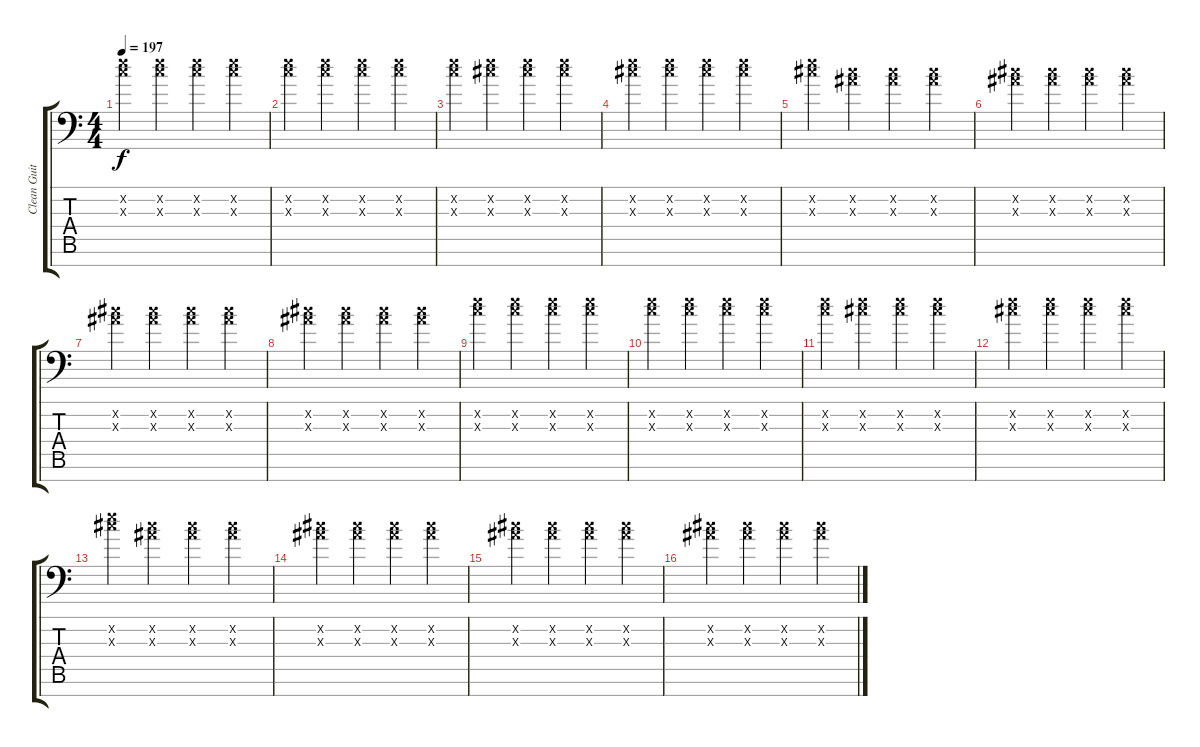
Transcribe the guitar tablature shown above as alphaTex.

\track ("Clean Guitar 1" "Clean Guit") {instrument electricguitarclean}
\staff {score tabs}
\tuning (C4 G3 D3 Bb2 F2 C2 F1) {hide}
\ts (4 4)
\tempo 197
\clef f4
\ks c
(9.2{x} 10.3{x}).4{dy f} (9.2{x} 10.3{x}).4 (9.2{x} 10.3{x}).4 (9.2{x} 10.3{x}).4 |
(9.2{x} 10.3{x}).4 (9.2{x} 10.3{x}).4 (9.2{x} 10.3{x}).4 (9.2{x} 10.3{x}).4 |
(9.2{x} 10.3{x}).4 (9.2{x} 11.3{x}).4 (9.2{x} 11.3{x}).4 (9.2{x} 11.3{x}).4 |
(9.2{x} 11.3{x}).4 (9.2{x} 11.3{x}).4 (9.2{x} 11.3{x}).4 (9.2{x} 11.3{x}).4 |
(9.2{x} 11.3{x}).4 (6.2{x} 8.3{x}).4 (6.2{x} 8.3{x}).4 (6.2{x} 8.3{x}).4 |
(6.2{x} 8.3{x}).4 (6.2{x} 8.3{x}).4 (6.2{x} 8.3{x}).4 (6.2{x} 8.3{x}).4 |
(6.2{x} 8.3{x}).4 (6.2{x} 8.3{x}).4 (6.2{x} 8.3{x}).4 (6.2{x} 8.3{x}).4 |
(6.2{x} 8.3{x}).4 (6.2{x} 8.3{x}).4 (6.2{x} 8.3{x}).4 (6.2{x} 8.3{x}).4 |
(9.2{x} 10.3{x}).4 (9.2{x} 10.3{x}).4 (9.2{x} 10.3{x}).4 (9.2{x} 10.3{x}).4 |
(9.2{x} 10.3{x}).4 (9.2{x} 10.3{x}).4 (9.2{x} 10.3{x}).4 (9.2{x} 10.3{x}).4 |
(9.2{x} 10.3{x}).4 (9.2{x} 11.3{x}).4 (9.2{x} 11.3{x}).4 (9.2{x} 11.3{x}).4 |
(9.2{x} 11.3{x}).4 (9.2{x} 11.3{x}).4 (9.2{x} 11.3{x}).4 (9.2{x} 11.3{x}).4 |
(9.2{x} 11.3{x}).4 (6.2{x} 8.3{x}).4 (6.2{x} 8.3{x}).4 (6.2{x} 8.3{x}).4 |
(6.2{x} 8.3{x}).4 (6.2{x} 8.3{x}).4 (6.2{x} 8.3{x}).4 (6.2{x} 8.3{x}).4 |
(6.2{x} 8.3{x}).4 (6.2{x} 8.3{x}).4 (6.2{x} 8.3{x}).4 (6.2{x} 8.3{x}).4 |
(6.2{x} 8.3{x}).4 (6.2{x} 8.3{x}).4 (6.2{x} 8.3{x}).4 (6.2{x} 8.3{x}).4
